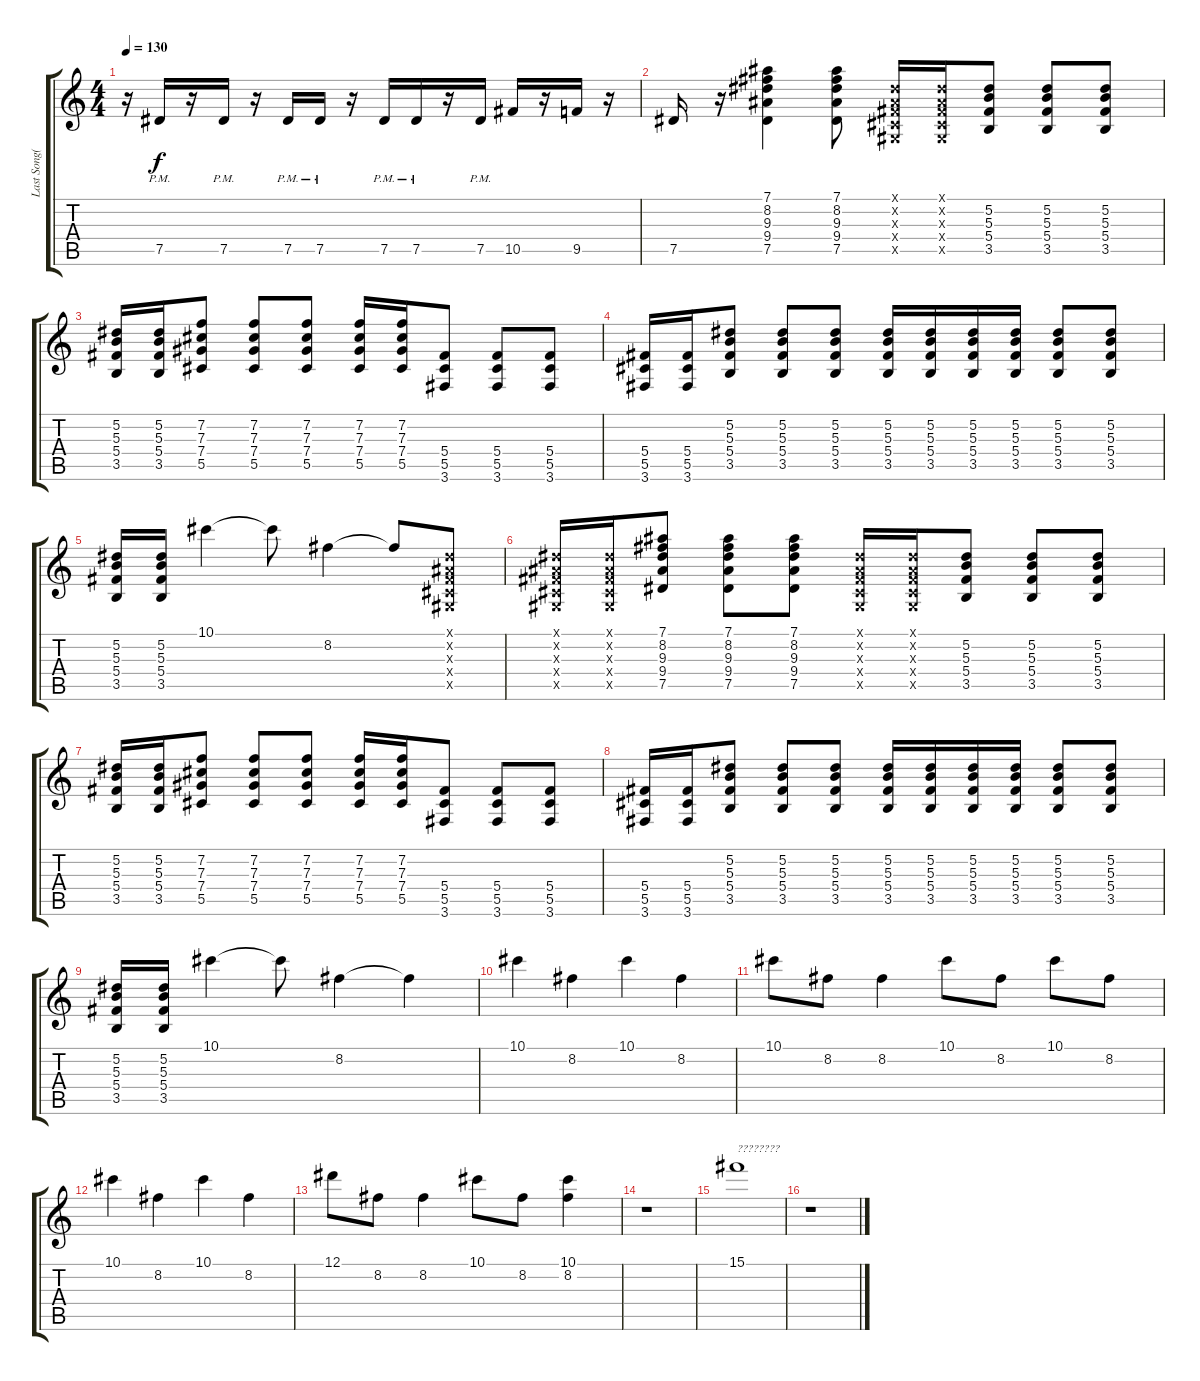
\track ("Last Song(???Pain(???))" "Last Song(") {instrument overdrivenguitar}
\staff {score tabs}
\tuning (Eb4 Bb3 Gb3 Db3 Ab2 Eb2) {hide}
\ts (4 4)
\tempo 130
\clef g2
\ks c
r.16{dy f} 7.5{pm}.16 r.16 7.5{pm}.16 r.16 7.5{pm}.16 7.5{pm}.16 r.16 7.5{pm}.16 7.5{pm}.16 r.16 7.5{pm}.16 10.5.16 r.16 9.5.16 r.16 |
7.5.16 r.16 (7.1 8.2 9.3 9.4 7.5).4 (7.1 8.2 9.3 9.4 7.5).8 (0.1{x} 0.2{x} 0.3{x} 0.4{x} 0.5{x}).16 (0.1{x} 0.2{x} 0.3{x} 0.4{x} 0.5{x}).16 (5.2 5.3 5.4 3.5).8 (5.2 5.3 5.4 3.5).8 (5.2 5.3 5.4 3.5).8 |
(5.2 5.3 5.4 3.5).16 (5.2 5.3 5.4 3.5).16 (7.2 7.3 7.4 5.5).8 (7.2 7.3 7.4 5.5).8 (7.2 7.3 7.4 5.5).8 (7.2 7.3 7.4 5.5).16 (7.2 7.3 7.4 5.5).16 (5.4 5.5 3.6).8 (5.4 5.5 3.6).8 (5.4 5.5 3.6).8 |
(5.4 5.5 3.6).16 (5.4 5.5 3.6).16 (5.2 5.3 5.4 3.5).8 (5.2 5.3 5.4 3.5).8 (5.2 5.3 5.4 3.5).8 (5.2 5.3 5.4 3.5).16 (5.2 5.3 5.4 3.5).16 (5.2 5.3 5.4 3.5).16 (5.2 5.3 5.4 3.5).16 (5.2 5.3 5.4 3.5).8 (5.2 5.3 5.4 3.5).8 |
(5.2 5.3 5.4 3.5).16 (5.2 5.3 5.4 3.5).16 10.1.4 10.1{t}.8 8.2.4 8.2{t}.8 (0.1{x} 0.2{x} 0.3{x} 0.4{x} 0.5{x}).8 |
(0.1{x} 0.2{x} 0.3{x} 0.4{x} 0.5{x}).16 (0.1{x} 0.2{x} 0.3{x} 0.4{x} 0.5{x}).16 (7.1 8.2 9.3 9.4 7.5).8 (7.1 8.2 9.3 9.4 7.5).8 (7.1 8.2 9.3 9.4 7.5).8 (0.1{x} 0.2{x} 0.3{x} 0.4{x} 0.5{x}).16 (0.1{x} 0.2{x} 0.3{x} 0.4{x} 0.5{x}).16 (5.2 5.3 5.4 3.5).8 (5.2 5.3 5.4 3.5).8 (5.2 5.3 5.4 3.5).8 |
(5.2 5.3 5.4 3.5).16 (5.2 5.3 5.4 3.5).16 (7.2 7.3 7.4 5.5).8 (7.2 7.3 7.4 5.5).8 (7.2 7.3 7.4 5.5).8 (7.2 7.3 7.4 5.5).16 (7.2 7.3 7.4 5.5).16 (5.4 5.5 3.6).8 (5.4 5.5 3.6).8 (5.4 5.5 3.6).8 |
(5.4 5.5 3.6).16 (5.4 5.5 3.6).16 (5.2 5.3 5.4 3.5).8 (5.2 5.3 5.4 3.5).8 (5.2 5.3 5.4 3.5).8 (5.2 5.3 5.4 3.5).16 (5.2 5.3 5.4 3.5).16 (5.2 5.3 5.4 3.5).16 (5.2 5.3 5.4 3.5).16 (5.2 5.3 5.4 3.5).8 (5.2 5.3 5.4 3.5).8 |
(5.2 5.3 5.4 3.5).16 (5.2 5.3 5.4 3.5).16 10.1.4 10.1{t}.8 8.2.4 8.2{t}.4 |
10.1.4 8.2.4 10.1.4 8.2.4 |
10.1.8 8.2.8 8.2.4 10.1.8 8.2.8 10.1.8 8.2.8 |
10.1.4 8.2.4 10.1.4 8.2.4 |
12.1.8 8.2.8 8.2.4 10.1.8 8.2.8 (10.1 8.2).4 |
r.1 |
15.1.1{txt "????????"} |
r.1
